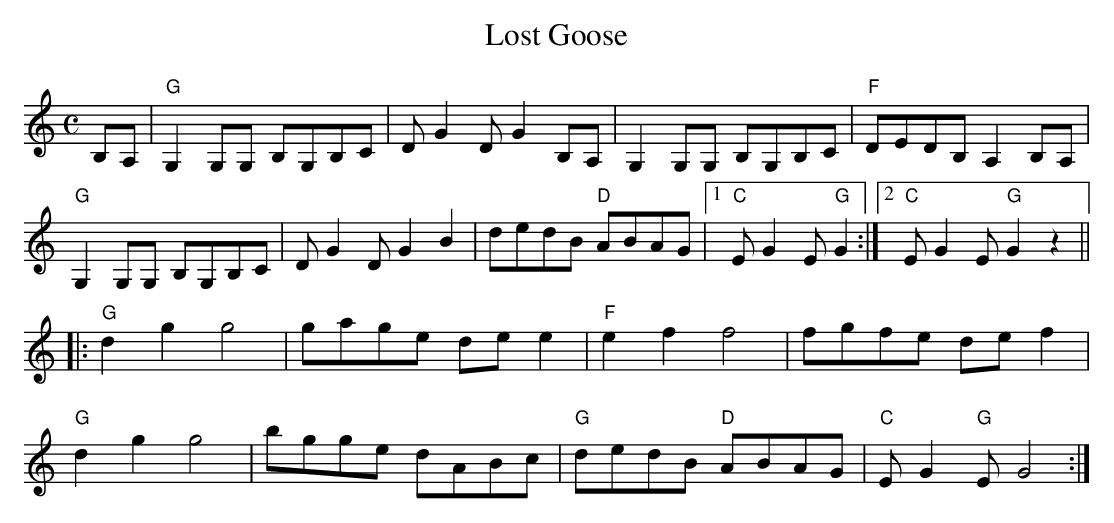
X:1
T:Lost Goose
M:C
L:1/8
K:Gmix
B,A,|"G"G,2G,G, B,G,B,C|DG2DG2B,A,|G,2G,G, B,G,B,C|"F"DEDB, A,2 B,A,|
"G"G,2G,G, B,G,B,C|DG2DG2B2|dedB "D"ABAG|1"C"E G2 E "G"G2:|2"C"E G2 E "G"G2z2||
|:"G"d2g2g4|gage dee2|"F"e2f2f4|fgfe def2|
"G"d2g2g4|bgge dABc|"G"dedB "D"ABAG|"C"EG2 "G"EG4:|
